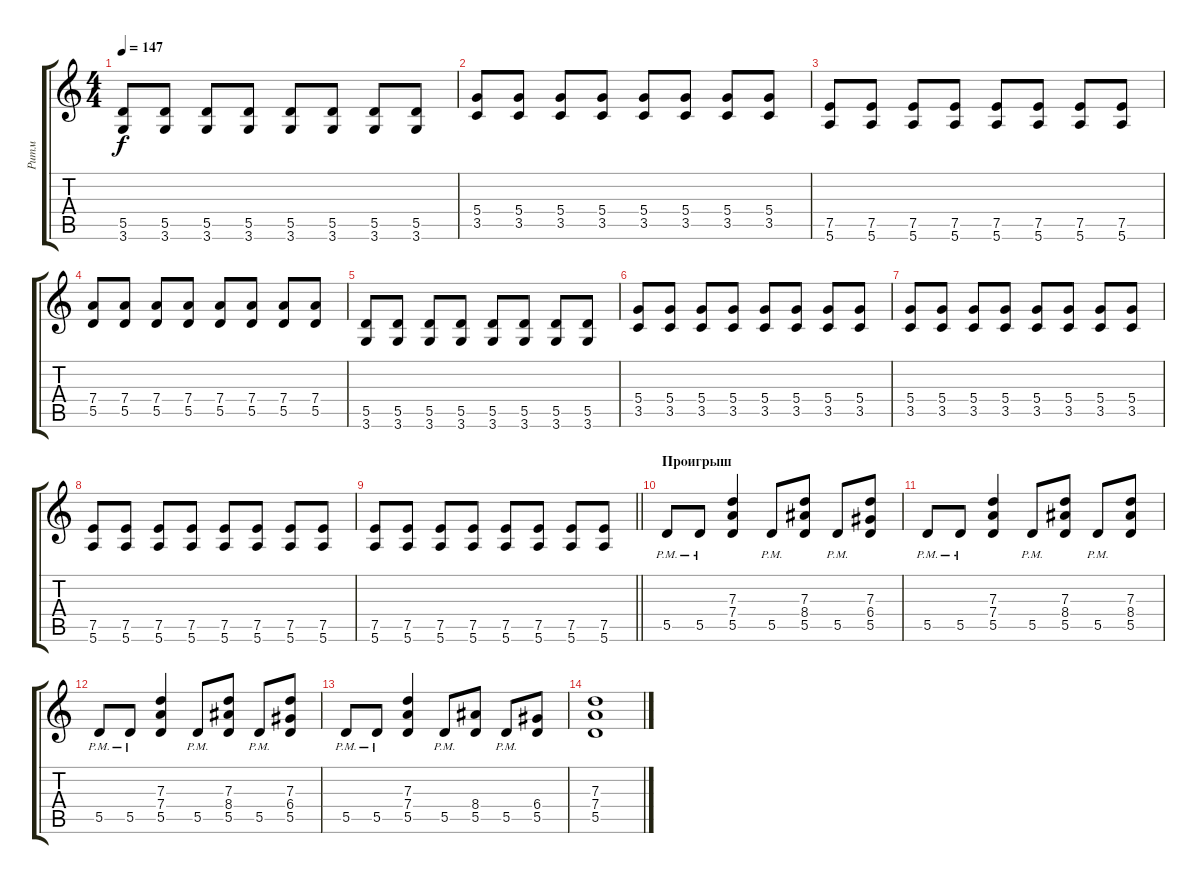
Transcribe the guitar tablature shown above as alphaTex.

\track ("Ритм" "Ритм") {instrument electricguitarclean}
\staff {score tabs}
\tuning (E4 B3 G3 D3 A2 E2) {hide}
\ts (4 4)
\tempo 147
\clef g2
\ks c
(5.5 3.6).8{dy f} (5.5 3.6).8 (5.5 3.6).8 (5.5 3.6).8 (5.5 3.6).8 (5.5 3.6).8 (5.5 3.6).8 (5.5 3.6).8 |
(5.4 3.5).8 (5.4 3.5).8 (5.4 3.5).8 (5.4 3.5).8 (5.4 3.5).8 (5.4 3.5).8 (5.4 3.5).8 (5.4 3.5).8 |
(7.5 5.6).8 (7.5 5.6).8 (7.5 5.6).8 (7.5 5.6).8 (7.5 5.6).8 (7.5 5.6).8 (7.5 5.6).8 (7.5 5.6).8 |
(7.4 5.5).8 (7.4 5.5).8 (7.4 5.5).8 (7.4 5.5).8 (7.4 5.5).8 (7.4 5.5).8 (7.4 5.5).8 (7.4 5.5).8 |
(5.5 3.6).8 (5.5 3.6).8 (5.5 3.6).8 (5.5 3.6).8 (5.5 3.6).8 (5.5 3.6).8 (5.5 3.6).8 (5.5 3.6).8 |
(5.4 3.5).8 (5.4 3.5).8 (5.4 3.5).8 (5.4 3.5).8 (5.4 3.5).8 (5.4 3.5).8 (5.4 3.5).8 (5.4 3.5).8 |
(5.4 3.5).8 (5.4 3.5).8 (5.4 3.5).8 (5.4 3.5).8 (5.4 3.5).8 (5.4 3.5).8 (5.4 3.5).8 (5.4 3.5).8 |
(7.5 5.6).8 (7.5 5.6).8 (7.5 5.6).8 (7.5 5.6).8 (7.5 5.6).8 (7.5 5.6).8 (7.5 5.6).8 (7.5 5.6).8 |
\barLineRight lightlight
(7.5 5.6).8 (7.5 5.6).8 (7.5 5.6).8 (7.5 5.6).8 (7.5 5.6).8 (7.5 5.6).8 (7.5 5.6).8 (7.5 5.6).8 |
\section ("" "Проигрыш")
5.5{pm}.8 5.5{pm}.8 (7.3 7.4 5.5).4 5.5{pm}.8 (7.3 8.4 5.5).8 5.5{pm}.8 (7.3 6.4 5.5).8 |
5.5{pm}.8 5.5{pm}.8 (7.3 7.4 5.5).4 5.5{pm}.8 (7.3 8.4 5.5).8 5.5{pm}.8 (7.3 8.4 5.5).8 |
5.5{pm}.8 5.5{pm}.8 (7.3 7.4 5.5).4 5.5{pm}.8 (7.3 8.4 5.5).8 5.5{pm}.8 (7.3 6.4 5.5).8 |
5.5{pm}.8 5.5{pm}.8 (7.3 7.4 5.5).4 5.5{pm}.8 (8.4 5.5).8 5.5{pm}.8 (6.4 5.5).8 |
(7.3 7.4 5.5).1
